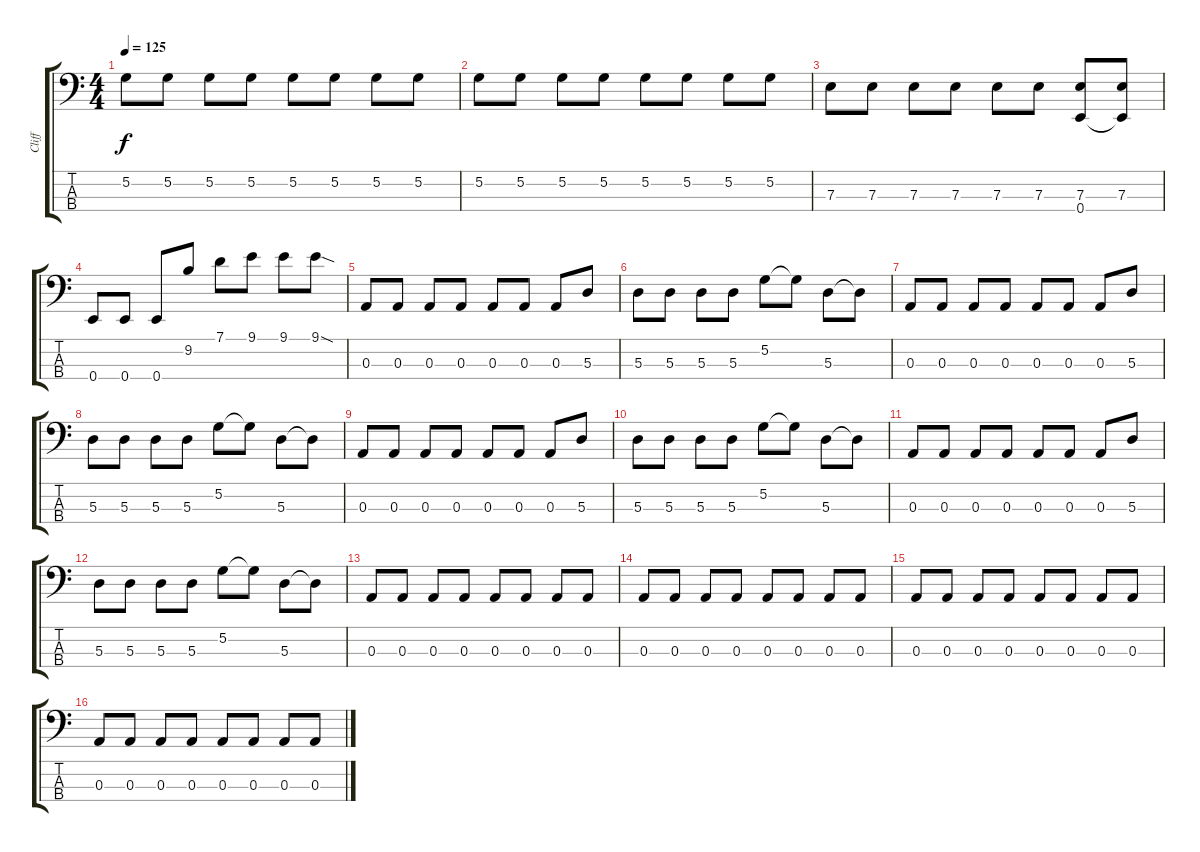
\track ("Cliff" "Cliff") {instrument electricbassfinger}
\staff {score tabs}
\tuning (G2 D2 A1 E1) {hide}
\ts (4 4)
\tempo 125
\clef f4
\ks c
5.2.8{dy f} 5.2.8 5.2.8 5.2.8 5.2.8 5.2.8 5.2.8 5.2.8 |
5.2.8 5.2.8 5.2.8 5.2.8 5.2.8 5.2.8 5.2.8 5.2.8 |
7.3.8 7.3.8 7.3.8 7.3.8 7.3.8 7.3.8 (7.3 0.4).8 (7.3 0.4{t}).8 |
0.4.8 0.4.8 0.4.8 9.2.8 7.1.8 9.1.8 9.1.8 9.1{sod}.8 |
0.3.8 0.3.8 0.3.8 0.3.8 0.3.8 0.3.8 0.3.8 5.3.8 |
5.3.8 5.3.8 5.3.8 5.3.8 5.2.8 5.2{t}.8 5.3.8 5.3{t}.8 |
0.3.8 0.3.8 0.3.8 0.3.8 0.3.8 0.3.8 0.3.8 5.3.8 |
5.3.8 5.3.8 5.3.8 5.3.8 5.2.8 5.2{t}.8 5.3.8 5.3{t}.8 |
0.3.8 0.3.8 0.3.8 0.3.8 0.3.8 0.3.8 0.3.8 5.3.8 |
5.3.8 5.3.8 5.3.8 5.3.8 5.2.8 5.2{t}.8 5.3.8 5.3{t}.8 |
0.3.8 0.3.8 0.3.8 0.3.8 0.3.8 0.3.8 0.3.8 5.3.8 |
5.3.8 5.3.8 5.3.8 5.3.8 5.2.8 5.2{t}.8 5.3.8 5.3{t}.8 |
0.3.8 0.3.8 0.3.8 0.3.8 0.3.8 0.3.8 0.3.8 0.3.8 |
0.3.8 0.3.8 0.3.8 0.3.8 0.3.8 0.3.8 0.3.8 0.3.8 |
0.3.8 0.3.8 0.3.8 0.3.8 0.3.8 0.3.8 0.3.8 0.3.8 |
0.3.8 0.3.8 0.3.8 0.3.8 0.3.8 0.3.8 0.3.8 0.3.8
